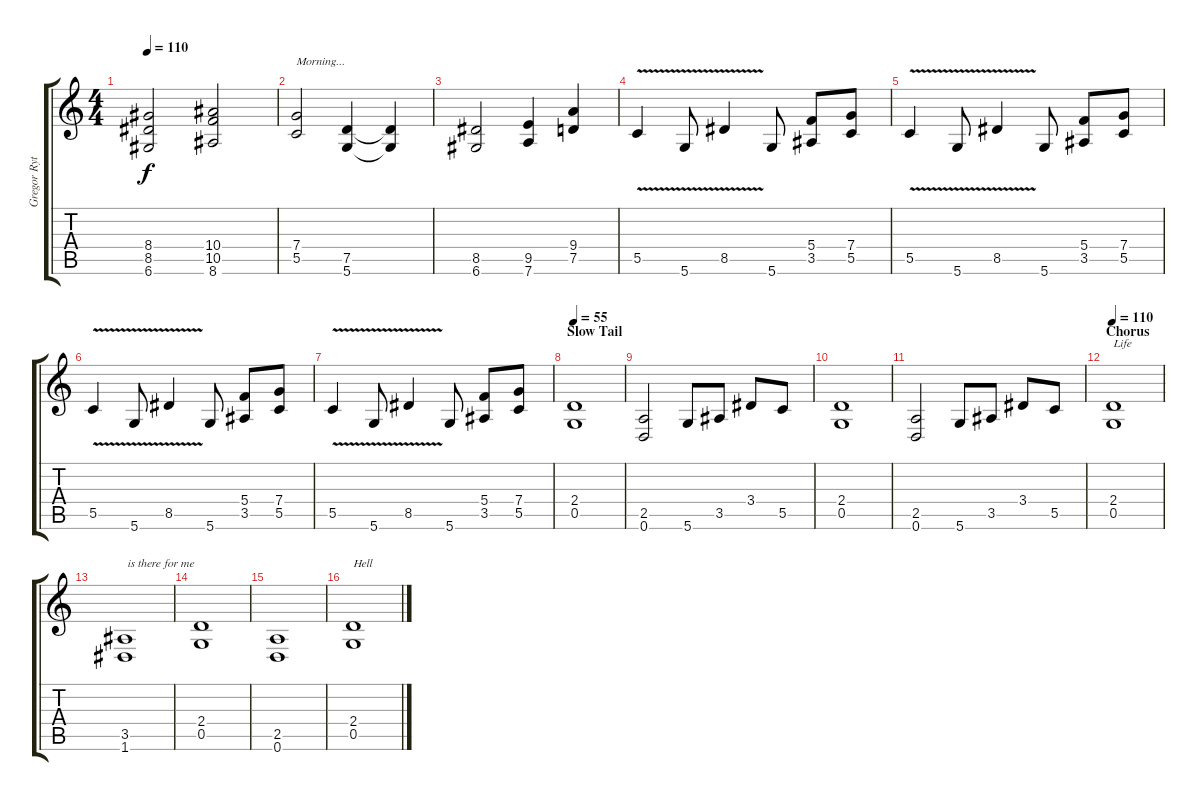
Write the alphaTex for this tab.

\track ("Gregor Rythm" "Gregor Ryt") {instrument distortionguitar}
\staff {score tabs}
\tuning (D4 A3 F3 C3 G2 D2) {hide}
\ts (4 4)
\tempo 110
\clef g2
\ks c
(8.4 8.5 6.6).2{dy f} (10.4 10.5 8.6).2 |
(7.4 5.5).2{txt "Morning..."} (7.5 5.6).4 (7.5{t} 5.6{t}).4 |
(8.5 6.6).2 (9.5 7.6).4 (9.4 7.5).4 |
5.5{v}.4 5.6{v}.8 8.5{v}.4 5.6.8 (5.4 3.5).8 (7.4 5.5).8 |
5.5{v}.4 5.6{v}.8 8.5{v}.4 5.6.8 (5.4 3.5).8 (7.4 5.5).8 |
5.5{v}.4 5.6{v}.8 8.5{v}.4 5.6.8 (5.4 3.5).8 (7.4 5.5).8 |
5.5{v}.4 5.6{v}.8 8.5{v}.4 5.6.8 (5.4 3.5).8 (7.4 5.5).8 |
\section ("" "Slow Tail")
\tempo 55
(2.4 0.5).1 |
(2.5 0.6).2 5.6.8 3.5.8 3.4.8 5.5.8 |
(2.4 0.5).1 |
(2.5 0.6).2 5.6.8 3.5.8 3.4.8 5.5.8 |
\section ("" "Chorus")
\tempo 110
(2.4 0.5).1{txt "Life"} |
(3.5 1.6).1{txt " is there for me"} |
(2.4 0.5).1 |
(2.5 0.6).1 |
(2.4 0.5).1{txt "Hell"}
